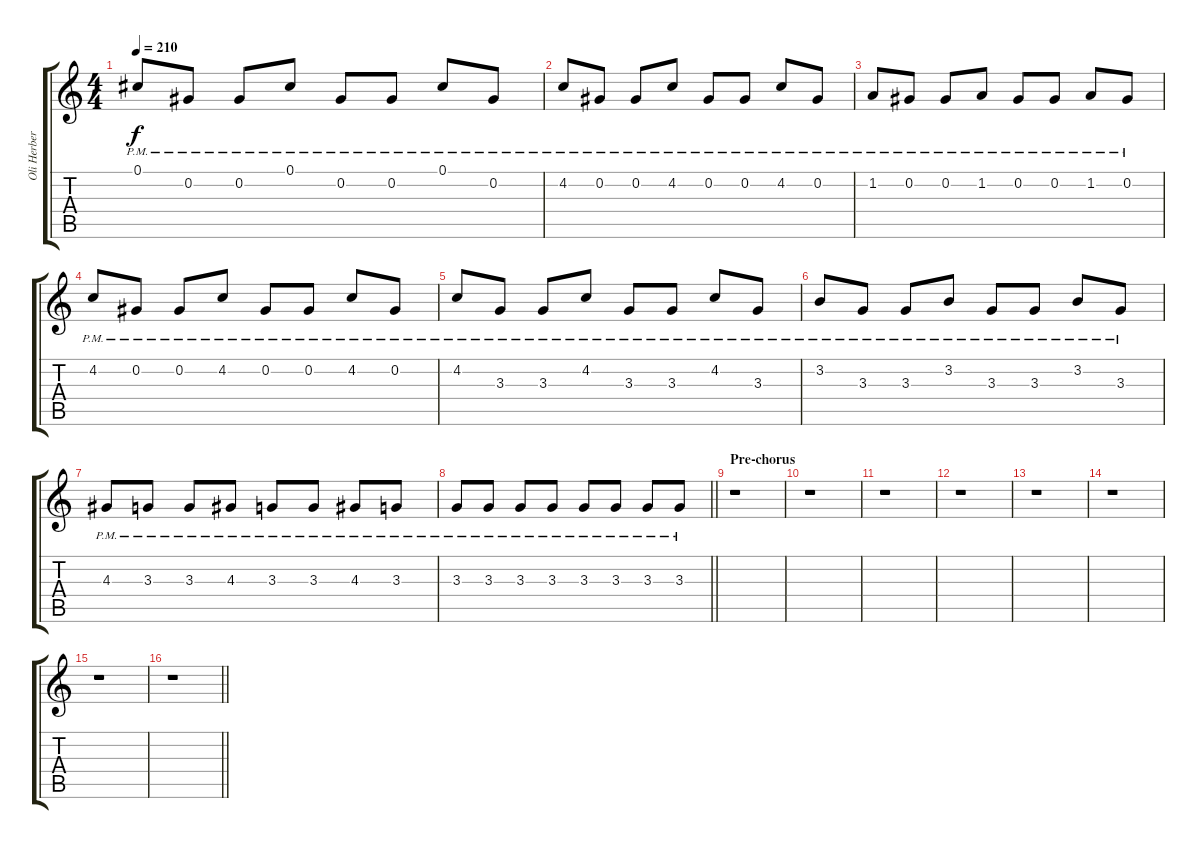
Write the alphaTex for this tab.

\track ("Oli Herbert (Harmony)" "Oli Herber") {instrument overdrivenguitar}
\staff {score tabs}
\tuning (Db4 Ab3 E3 B2 Gb2 Db2) {hide}
\ts (4 4)
\tempo 210
\clef g2
\ks c
0.1{pm}.8{dy f} 0.2{pm}.8 0.2{pm}.8 0.1{pm}.8 0.2{pm}.8 0.2{pm}.8 0.1{pm}.8 0.2{pm}.8 |
4.2{pm}.8 0.2{pm}.8 0.2{pm}.8 4.2{pm}.8 0.2{pm}.8 0.2{pm}.8 4.2{pm}.8 0.2{pm}.8 |
1.2{pm}.8 0.2{pm}.8 0.2{pm}.8 1.2{pm}.8 0.2{pm}.8 0.2{pm}.8 1.2{pm}.8 0.2{pm}.8 |
4.2{pm}.8 0.2{pm}.8 0.2{pm}.8 4.2{pm}.8 0.2{pm}.8 0.2{pm}.8 4.2{pm}.8 0.2{pm}.8 |
4.2{pm}.8 3.3{pm}.8 3.3{pm}.8 4.2{pm}.8 3.3{pm}.8 3.3{pm}.8 4.2{pm}.8 3.3{pm}.8 |
3.2{pm}.8 3.3{pm}.8 3.3{pm}.8 3.2{pm}.8 3.3{pm}.8 3.3{pm}.8 3.2{pm}.8 3.3{pm}.8 |
4.3{pm}.8 3.3{pm}.8 3.3{pm}.8 4.3{pm}.8 3.3{pm}.8 3.3{pm}.8 4.3{pm}.8 3.3{pm}.8 |
\barLineRight lightlight
3.3{pm}.8 3.3{pm}.8 3.3{pm}.8 3.3{pm}.8 3.3{pm}.8 3.3{pm}.8 3.3{pm}.8 3.3{pm}.8 |
\section ("" "Pre-chorus")
r.1 |
r.1 |
r.1 |
r.1 |
r.1 |
r.1 |
r.1 |
\barLineRight lightlight
r.1
